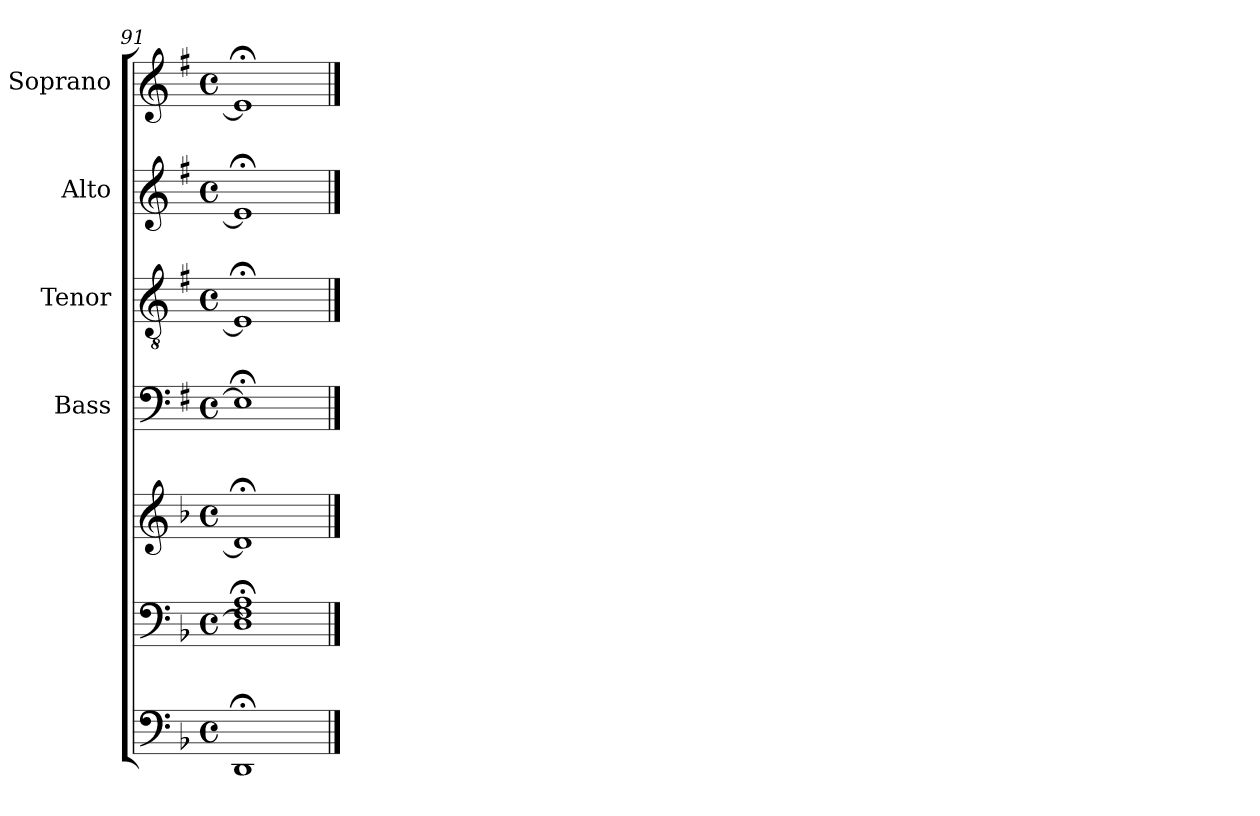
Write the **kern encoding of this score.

**kern	**kern	**kern	**kern	**kern	**kern	**kern
*part6	*part5	*part5	*part4	*part3	*part2	*part1
*staff7	*staff6	*staff5	*staff4	*staff3	*staff2	*staff1
*	*	*	*I"Bass	*I"Tenor	*I"Alto	*I"Soprano
*	*	*	*I'B	*I'T	*I'A	*I'S
*clefF4	*clefF4	*clefG2	*clefF4	*clefGv2	*clefG2	*clefG2
*	*	*	*ITrd1c2	*ITrd1c2	*ITrd1c2	*ITrd1c2
*k[b-]	*k[b-]	*k[b-]	*k[b-]	*k[b-]	*k[b-]	*k[b-]
*d:	*d:	*d:	*d:	*d:	*d:	*d:
*M4/4	*M4/4	*M4/4	*M4/4	*M4/4	*M4/4	*M4/4
*met(c)	*met(c)	*met(c)	*met(c)	*met(c)	*met(c)	*met(c)
=91	=91	=91	=91	=91	=91	=91
*	*^	*	*	*	*	*
1DD;	1F; 1A;	1D]	1d;]	1D;<]	1D;]	1d;]	1d;]
*	*v	*v	*	*	*	*	*
==	==	==	==	==	==	==
*-	*-	*-	*-	*-	*-	*-
